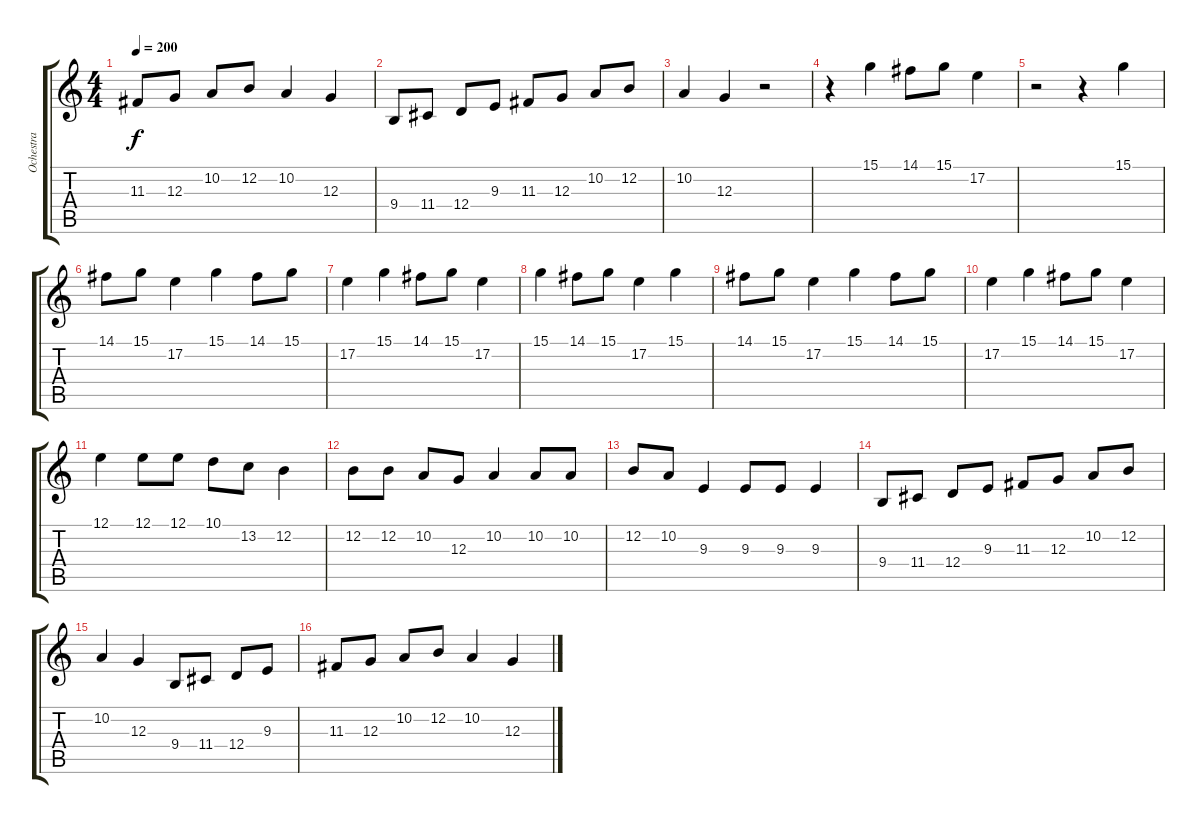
\track ("Ochestra" "Ochestra") {instrument stringensemble1}
\staff {score tabs}
\tuning (E4 B3 G3 D3 A2 E2) {hide}
\ts (4 4)
\tempo 200
\clef g2
\ks c
11.3.8{dy f} 12.3.8 10.2.8 12.2.8 10.2.4 12.3.4 |
9.4.8 11.4.8 12.4.8 9.3.8 11.3.8 12.3.8 10.2.8 12.2.8 |
10.2.4 12.3.4 r.2 |
r.4 15.1.4 14.1.8 15.1.8 17.2.4 |
r.2 r.4 15.1.4 |
14.1.8 15.1.8 17.2.4 15.1.4 14.1.8 15.1.8 |
17.2.4 15.1.4 14.1.8 15.1.8 17.2.4 |
15.1.4 14.1.8 15.1.8 17.2.4 15.1.4 |
14.1.8 15.1.8 17.2.4 15.1.4 14.1.8 15.1.8 |
17.2.4 15.1.4 14.1.8 15.1.8 17.2.4 |
12.1.4 12.1.8 12.1.8 10.1.8 13.2.8 12.2.4 |
12.2.8 12.2.8 10.2.8 12.3.8 10.2.4 10.2.8 10.2.8 |
12.2.8 10.2.8 9.3.4 9.3.8 9.3.8 9.3.4 |
9.4.8 11.4.8 12.4.8 9.3.8 11.3.8 12.3.8 10.2.8 12.2.8 |
10.2.4 12.3.4 9.4.8 11.4.8 12.4.8 9.3.8 |
11.3.8 12.3.8 10.2.8 12.2.8 10.2.4 12.3.4
